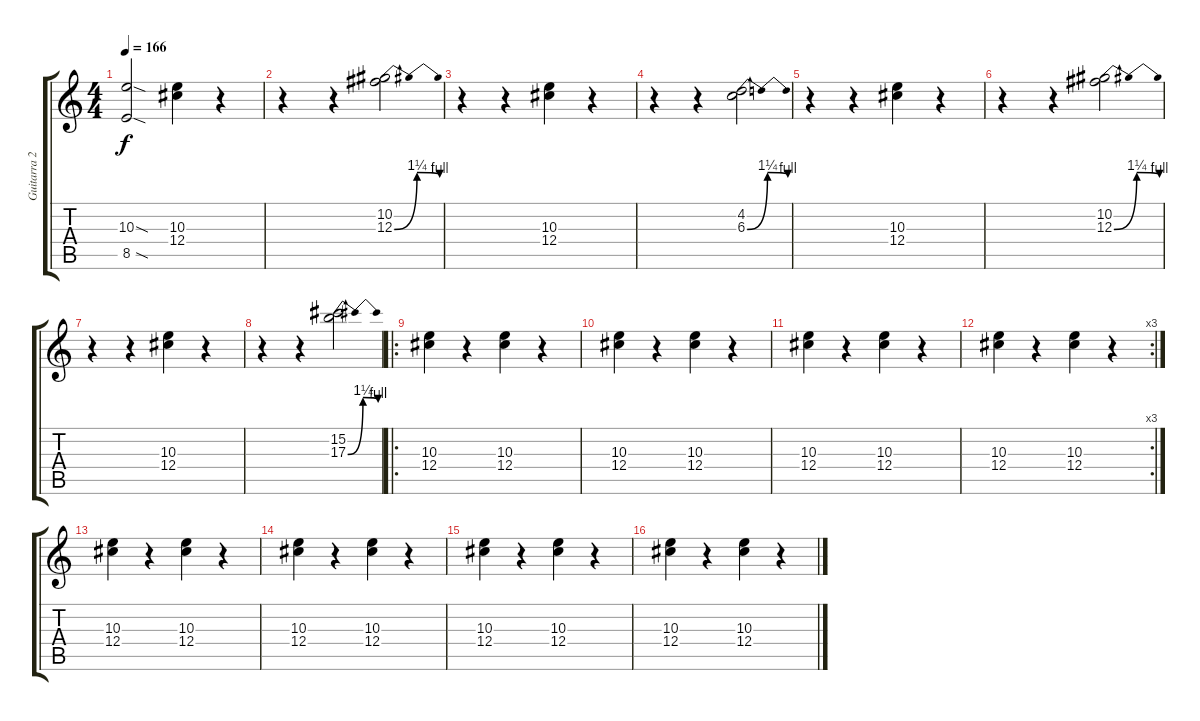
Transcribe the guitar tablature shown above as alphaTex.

\track ("Guitarra 2" "Guitarra 2") {instrument distortionguitar}
\staff {score tabs}
\tuning (Eb4 Bb3 Gb3 Db3 Ab2 Db2) {hide}
\ts (4 4)
\tempo 166
\clef g2
\ks c
(10.3{sod} 8.5{sod}).2{dy f} (10.3 12.4).4 r.4 |
r.4 r.4 (10.2 12.3{be (bendrelease 0 0 30 5 55 5 60 4)}).2 |
r.4 r.4 (10.3 12.4).4 r.4 |
r.4 r.4 (4.2 6.3{be (bendrelease 0 0 30 5 55 5 60 4)}).2 |
r.4 r.4 (10.3 12.4).4 r.4 |
r.4 r.4 (10.2 12.3{be (bendrelease 0 0 30 5 55 5 60 4)}).2 |
r.4 r.4 (10.3 12.4).4 r.4 |
r.4 r.4 (15.2 17.3{be (bendrelease 0 0 30 5 55 5 60 4)}).2 |
\ro
(10.3 12.4).4 r.4 (10.3 12.4).4 r.4 |
(10.3 12.4).4 r.4 (10.3 12.4).4 r.4 |
(10.3 12.4).4 r.4 (10.3 12.4).4 r.4 |
\rc 3
(10.3 12.4).4 r.4 (10.3 12.4).4 r.4 |
(10.3 12.4).4 r.4 (10.3 12.4).4 r.4 |
(10.3 12.4).4 r.4 (10.3 12.4).4 r.4 |
(10.3 12.4).4 r.4 (10.3 12.4).4 r.4 |
(10.3 12.4).4 r.4 (10.3 12.4).4 r.4
